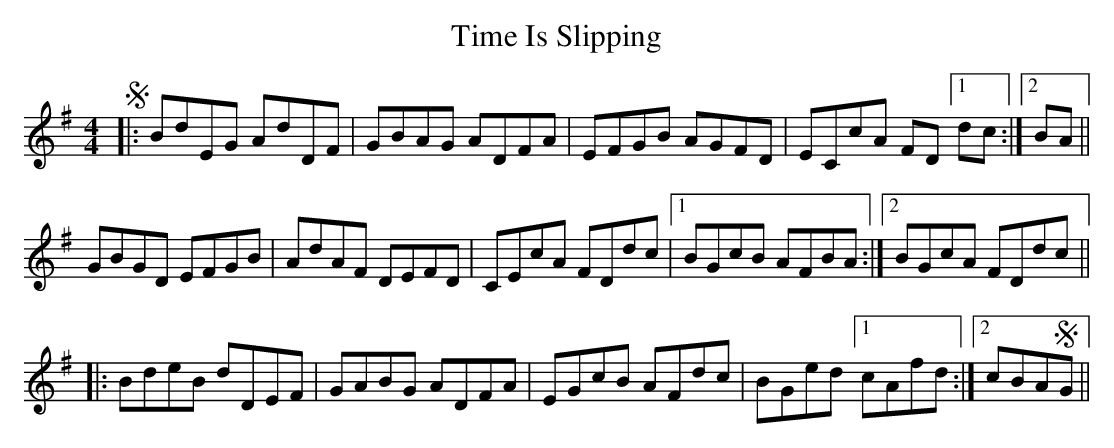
X:1
T: Time Is Slipping
M: 4/4
L: 1/8
K: Gmaj
S|:BdEG AdDF|GBAG ADFA|EFGB AGFD|ECcA FD[1 dc:|2 BA||
GBGD EFGB|AdAF DEFD|CEcA FDdc|1 BGcB AFBA:|2 BGcA FDdc||
|:BdeB dDEF|GABG ADFA|EGcB AFdc|BGed [1 cAfd:|2 cBASG||
